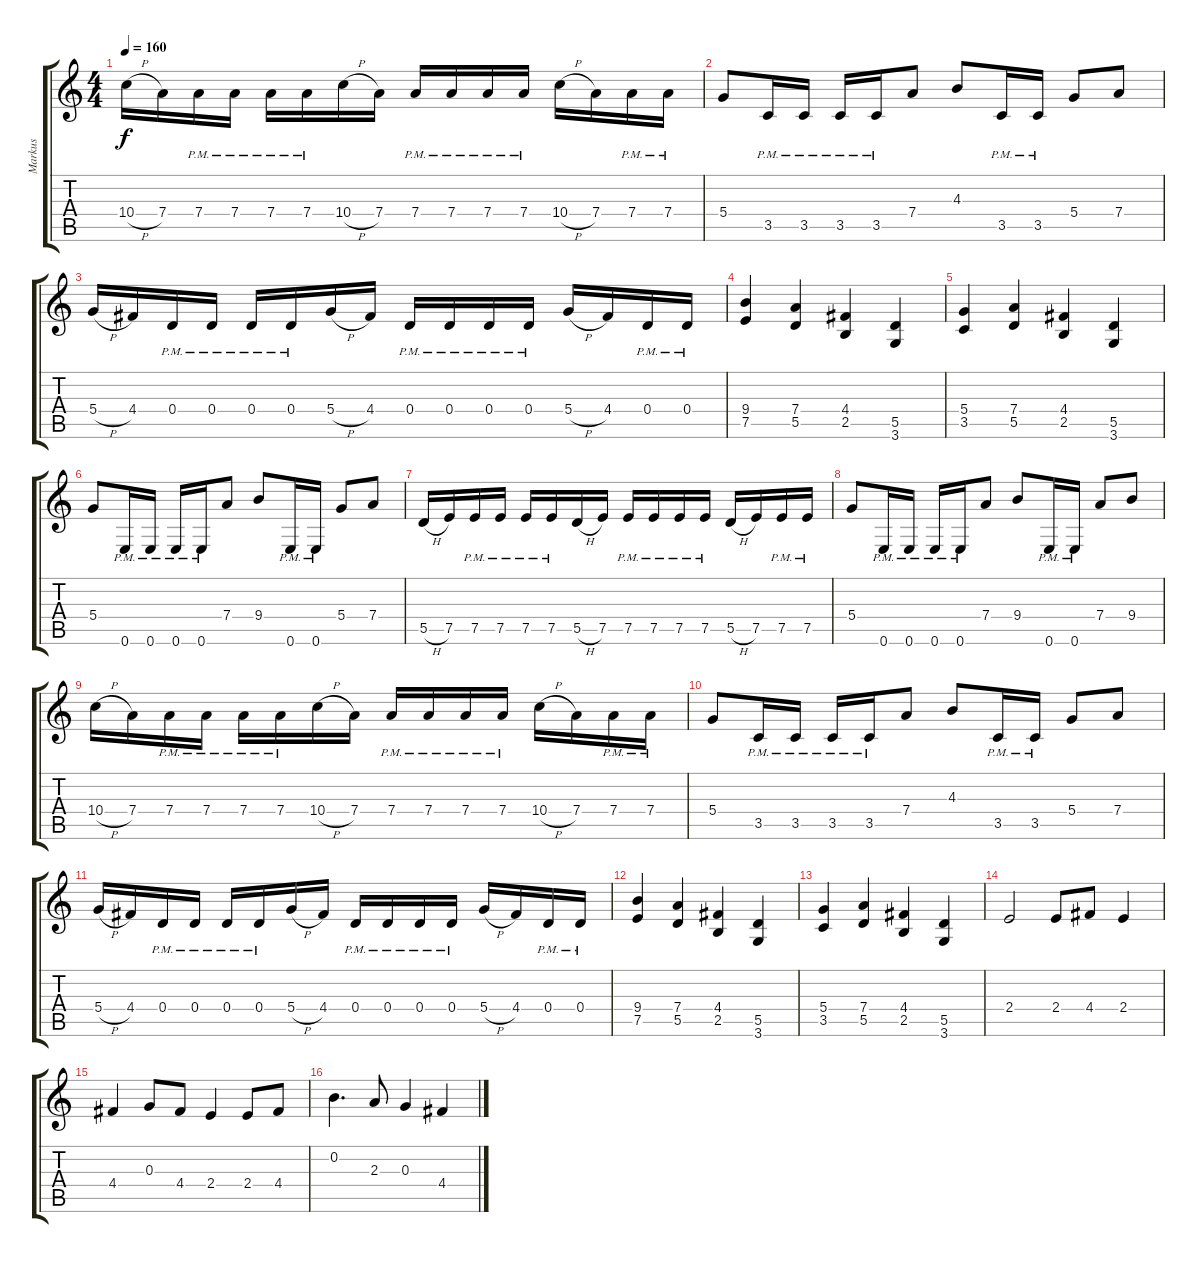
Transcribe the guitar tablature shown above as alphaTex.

\track ("Markus" "Markus") {instrument distortionguitar}
\staff {score tabs}
\tuning (E4 B3 G3 D3 A2 E2) {hide}
\ts (4 4)
\tempo 160
\clef g2
\ks c
10.4{h}.16{dy f} 7.4.16 7.4{pm}.16 7.4{pm}.16 7.4{pm}.16 7.4{pm}.16 10.4{h}.16 7.4.16 7.4{pm}.16 7.4{pm}.16 7.4{pm}.16 7.4{pm}.16 10.4{h}.16 7.4.16 7.4{pm}.16 7.4{pm}.16 |
5.4.8 3.5{pm}.16 3.5{pm}.16 3.5{pm}.16 3.5{pm}.16 7.4.8 4.3.8 3.5{pm}.16 3.5{pm}.16 5.4.8 7.4.8 |
5.4{h}.16 4.4.16 0.4{pm}.16 0.4{pm}.16 0.4{pm}.16 0.4{pm}.16 5.4{h}.16 4.4.16 0.4{pm}.16 0.4{pm}.16 0.4{pm}.16 0.4{pm}.16 5.4{h}.16 4.4.16 0.4{pm}.16 0.4{pm}.16 |
(9.4 7.5).4 (7.4 5.5).4 (4.4 2.5).4 (5.5 3.6).4 |
(5.4 3.5).4 (7.4 5.5).4 (4.4 2.5).4 (5.5 3.6).4 |
5.4.8 0.6{pm}.16 0.6{pm}.16 0.6{pm}.16 0.6{pm}.16 7.4.8 9.4.8 0.6{pm}.16 0.6{pm}.16 5.4.8 7.4.8 |
5.5{h}.16 7.5.16 7.5{pm}.16 7.5{pm}.16 7.5{pm}.16 7.5{pm}.16 5.5{h}.16 7.5.16 7.5{pm}.16 7.5{pm}.16 7.5{pm}.16 7.5{pm}.16 5.5{h}.16 7.5.16 7.5{pm}.16 7.5{pm}.16 |
5.4.8 0.6{pm}.16 0.6{pm}.16 0.6{pm}.16 0.6{pm}.16 7.4.8 9.4.8 0.6{pm}.16 0.6{pm}.16 7.4.8 9.4.8 |
10.4{h}.16 7.4.16 7.4{pm}.16 7.4{pm}.16 7.4{pm}.16 7.4{pm}.16 10.4{h}.16 7.4.16 7.4{pm}.16 7.4{pm}.16 7.4{pm}.16 7.4{pm}.16 10.4{h}.16 7.4.16 7.4{pm}.16 7.4{pm}.16 |
5.4.8 3.5{pm}.16 3.5{pm}.16 3.5{pm}.16 3.5{pm}.16 7.4.8 4.3.8 3.5{pm}.16 3.5{pm}.16 5.4.8 7.4.8 |
5.4{h}.16 4.4.16 0.4{pm}.16 0.4{pm}.16 0.4{pm}.16 0.4{pm}.16 5.4{h}.16 4.4.16 0.4{pm}.16 0.4{pm}.16 0.4{pm}.16 0.4{pm}.16 5.4{h}.16 4.4.16 0.4{pm}.16 0.4{pm}.16 |
(9.4 7.5).4 (7.4 5.5).4 (4.4 2.5).4 (5.5 3.6).4 |
(5.4 3.5).4 (7.4 5.5).4 (4.4 2.5).4 (5.5 3.6).4 |
2.4.2 2.4.8 4.4.8 2.4.4 |
4.4.4 0.3.8 4.4.8 2.4.4 2.4.8 4.4.8 |
0.2.4{d} 2.3.8 0.3.4 4.4.4
